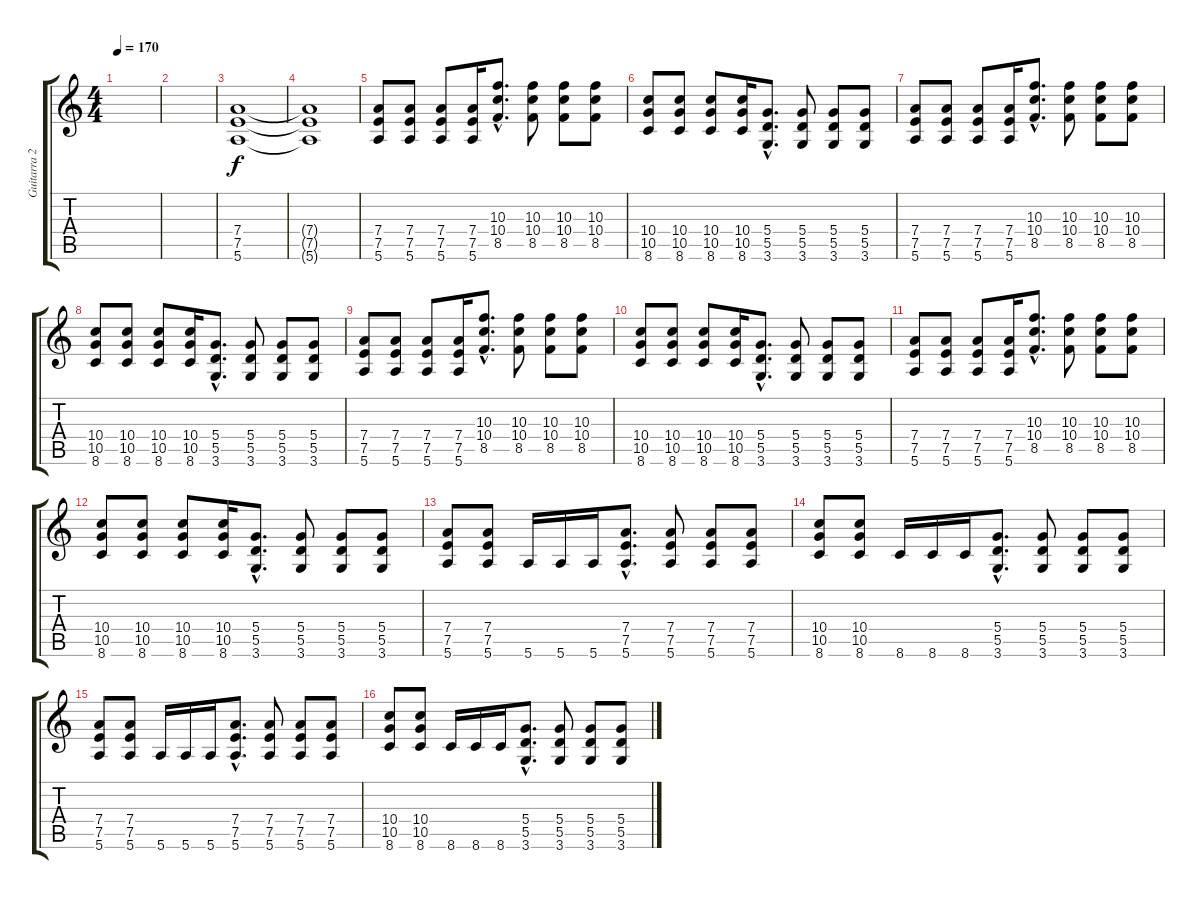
\track ("Guitarra 2" "Guitarra 2") {instrument distortionguitar}
\staff {score tabs}
\tuning (E4 B3 G3 D3 A2 E2) {hide}
\ts (4 4)
\tempo 170
\clef g2
\ks c
|
|
(7.4 7.5 5.6).1 |
(7.4{t} 7.5{t} 5.6{t}).1 |
(7.4 7.5 5.6).8 (7.4 7.5 5.6).8 (7.4 7.5 5.6).8 (7.4 7.5 5.6).16 (10.3{hac} 10.4{hac} 8.5{hac}).8{d} (10.3 10.4 8.5).8 (10.3 10.4 8.5).8 (10.3 10.4 8.5).8 |
(10.4 10.5 8.6).8 (10.4 10.5 8.6).8 (10.4 10.5 8.6).8 (10.4 10.5 8.6).16 (5.4{hac} 5.5{hac} 3.6{hac}).8{d} (5.4 5.5 3.6).8 (5.4 5.5 3.6).8 (5.4 5.5 3.6).8 |
(7.4 7.5 5.6).8 (7.4 7.5 5.6).8 (7.4 7.5 5.6).8 (7.4 7.5 5.6).16 (10.3{hac} 10.4{hac} 8.5{hac}).8{d} (10.3 10.4 8.5).8 (10.3 10.4 8.5).8 (10.3 10.4 8.5).8 |
(10.4 10.5 8.6).8 (10.4 10.5 8.6).8 (10.4 10.5 8.6).8 (10.4 10.5 8.6).16 (5.4{hac} 5.5{hac} 3.6{hac}).8{d} (5.4 5.5 3.6).8 (5.4 5.5 3.6).8 (5.4 5.5 3.6).8 |
(7.4 7.5 5.6).8 (7.4 7.5 5.6).8 (7.4 7.5 5.6).8 (7.4 7.5 5.6).16 (10.3{hac} 10.4{hac} 8.5{hac}).8{d} (10.3 10.4 8.5).8 (10.3 10.4 8.5).8 (10.3 10.4 8.5).8 |
(10.4 10.5 8.6).8 (10.4 10.5 8.6).8 (10.4 10.5 8.6).8 (10.4 10.5 8.6).16 (5.4{hac} 5.5{hac} 3.6{hac}).8{d} (5.4 5.5 3.6).8 (5.4 5.5 3.6).8 (5.4 5.5 3.6).8 |
(7.4 7.5 5.6).8 (7.4 7.5 5.6).8 (7.4 7.5 5.6).8 (7.4 7.5 5.6).16 (10.3{hac} 10.4{hac} 8.5{hac}).8{d} (10.3 10.4 8.5).8 (10.3 10.4 8.5).8 (10.3 10.4 8.5).8 |
(10.4 10.5 8.6).8 (10.4 10.5 8.6).8 (10.4 10.5 8.6).8 (10.4 10.5 8.6).16 (5.4{hac} 5.5{hac} 3.6{hac}).8{d} (5.4 5.5 3.6).8 (5.4 5.5 3.6).8 (5.4 5.5 3.6).8 |
(7.4 7.5 5.6).8 (7.4 7.5 5.6).8 5.6.16 5.6.16 5.6.16 (7.4{hac} 7.5{hac} 5.6{hac}).8{d} (7.4 7.5 5.6).8 (7.4 7.5 5.6).8 (7.4 7.5 5.6).8 |
(10.4 10.5 8.6).8 (10.4 10.5 8.6).8 8.6.16 8.6.16 8.6.16 (5.4{hac} 5.5{hac} 3.6{hac}).8{d} (5.4 5.5 3.6).8 (5.4 5.5 3.6).8 (5.4 5.5 3.6).8 |
(7.4 7.5 5.6).8 (7.4 7.5 5.6).8 5.6.16 5.6.16 5.6.16 (7.4{hac} 7.5{hac} 5.6{hac}).8{d} (7.4 7.5 5.6).8 (7.4 7.5 5.6).8 (7.4 7.5 5.6).8 |
(10.4 10.5 8.6).8 (10.4 10.5 8.6).8 8.6.16 8.6.16 8.6.16 (5.4{hac} 5.5{hac} 3.6{hac}).8{d} (5.4 5.5 3.6).8 (5.4 5.5 3.6).8 (5.4 5.5 3.6).8
